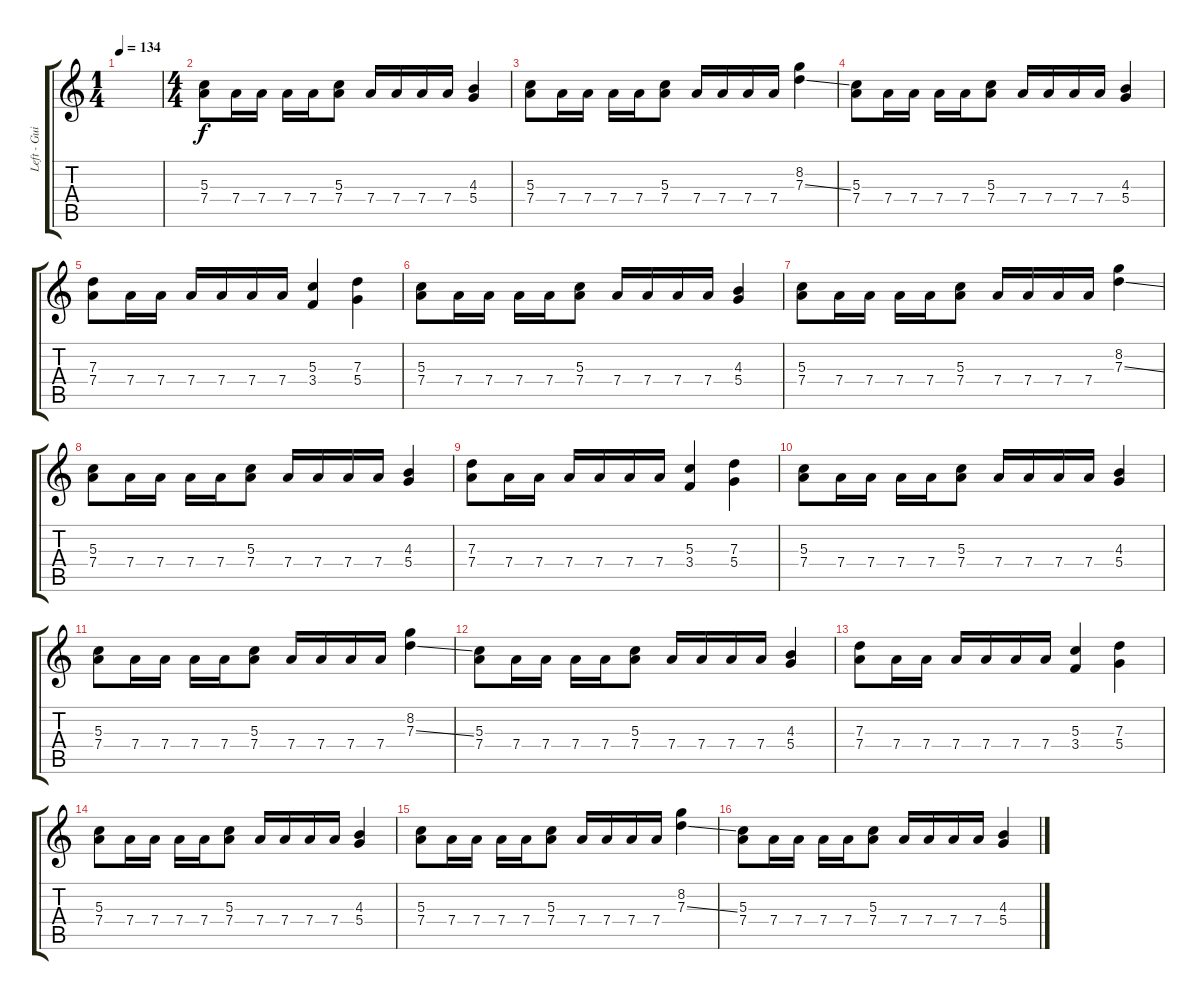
\track ("Left - Guitar" "Left - Gui") {instrument distortionguitar}
\staff {score tabs}
\tuning (E4 B3 G3 D3 A2 E2) {hide}
\ts (1 4)
\tempo 134
\clef g2
\ks c
|
\ts (4 4)
(5.3 7.4).8 7.4.16 7.4.16 7.4.16 7.4.16 (5.3 7.4).8 7.4.16 7.4.16 7.4.16 7.4.16 (4.3 5.4).4 |
(5.3 7.4).8 7.4.16 7.4.16 7.4.16 7.4.16 (5.3 7.4).8 7.4.16 7.4.16 7.4.16 7.4.16 (8.2 7.3{ss}).4 |
(5.3 7.4).8 7.4.16 7.4.16 7.4.16 7.4.16 (5.3 7.4).8 7.4.16 7.4.16 7.4.16 7.4.16 (4.3 5.4).4 |
(7.3 7.4).8 7.4.16 7.4.16 7.4.16 7.4.16 7.4.16 7.4.16 (5.3 3.4).4 (7.3 5.4).4 |
(5.3 7.4).8 7.4.16 7.4.16 7.4.16 7.4.16 (5.3 7.4).8 7.4.16 7.4.16 7.4.16 7.4.16 (4.3 5.4).4 |
(5.3 7.4).8 7.4.16 7.4.16 7.4.16 7.4.16 (5.3 7.4).8 7.4.16 7.4.16 7.4.16 7.4.16 (8.2 7.3{ss}).4 |
(5.3 7.4).8 7.4.16 7.4.16 7.4.16 7.4.16 (5.3 7.4).8 7.4.16 7.4.16 7.4.16 7.4.16 (4.3 5.4).4 |
(7.3 7.4).8 7.4.16 7.4.16 7.4.16 7.4.16 7.4.16 7.4.16 (5.3 3.4).4 (7.3 5.4).4 |
(5.3 7.4).8 7.4.16 7.4.16 7.4.16 7.4.16 (5.3 7.4).8 7.4.16 7.4.16 7.4.16 7.4.16 (4.3 5.4).4 |
(5.3 7.4).8 7.4.16 7.4.16 7.4.16 7.4.16 (5.3 7.4).8 7.4.16 7.4.16 7.4.16 7.4.16 (8.2 7.3{ss}).4 |
(5.3 7.4).8 7.4.16 7.4.16 7.4.16 7.4.16 (5.3 7.4).8 7.4.16 7.4.16 7.4.16 7.4.16 (4.3 5.4).4 |
(7.3 7.4).8 7.4.16 7.4.16 7.4.16 7.4.16 7.4.16 7.4.16 (5.3 3.4).4 (7.3 5.4).4 |
(5.3 7.4).8 7.4.16 7.4.16 7.4.16 7.4.16 (5.3 7.4).8 7.4.16 7.4.16 7.4.16 7.4.16 (4.3 5.4).4 |
(5.3 7.4).8 7.4.16 7.4.16 7.4.16 7.4.16 (5.3 7.4).8 7.4.16 7.4.16 7.4.16 7.4.16 (8.2 7.3{ss}).4 |
(5.3 7.4).8 7.4.16 7.4.16 7.4.16 7.4.16 (5.3 7.4).8 7.4.16 7.4.16 7.4.16 7.4.16 (4.3 5.4).4
